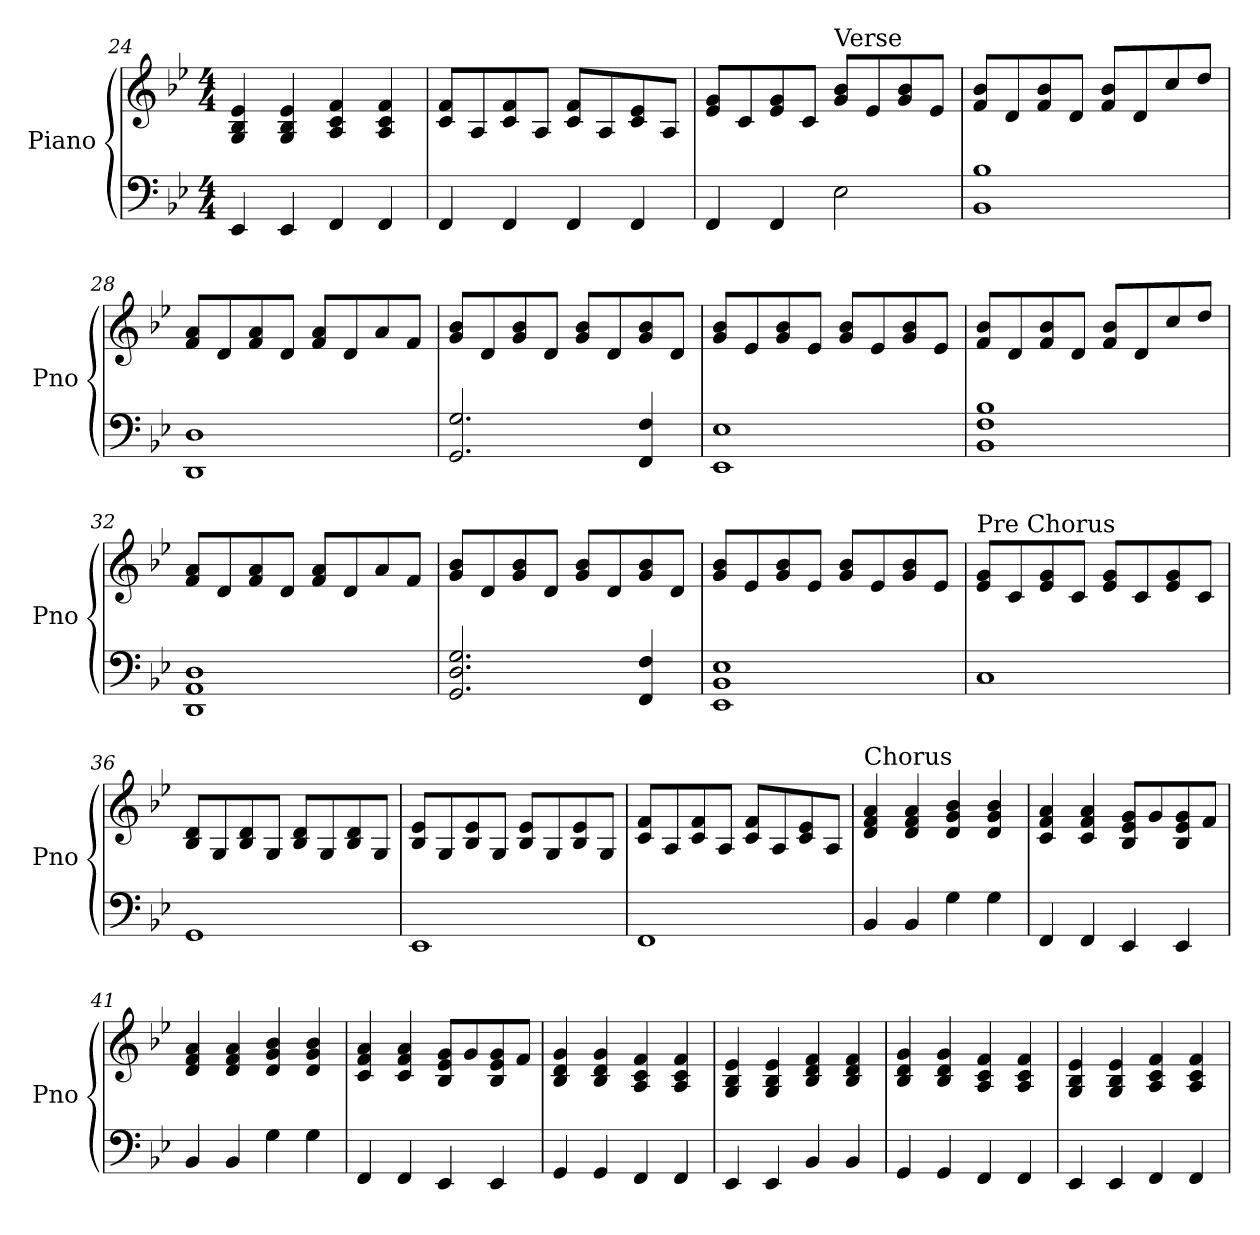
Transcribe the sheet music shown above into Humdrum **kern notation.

**kern	**kern
*part1	*part1
*staff2	*staff1
*I"Piano	*
*I'Pno	*
*clefF4	*clefG2
*k[b-e-]	*k[b-e-]
*M4/4	*M4/4
=24	=24
4EE-/	4G/ 4B-/ 4e-/
4EE-/	4G/ 4B-/ 4e-/
4FF/	4A/ 4c/ 4f/
4FF/	4A/ 4c/ 4f/
=25	=25
4FF/	8c/ 8f/L
.	8A/
4FF/	8c/ 8f/
.	8A/J
4FF/	8c/ 8f/L
.	8A/
4FF/	8c/ 8e-/
.	8A/J
!!LO:PB:g=z
=26	=26
4FF/	8e-/ 8g/L
.	8c/
4FF/	8e-/ 8g/
.	8c/J
!	!LO:TX:a:t=Verse
2E-\	8g/ 8b-/L
.	8e-/
.	8g/ 8b-/
.	8e-/J
=27	=27
1BB- 1B-	8f/ 8b-/L
.	8d/
.	8f/ 8b-/
.	8d/J
.	8f/ 8b-/L
.	8d/
.	8cc/
.	8dd/J
=28	=28
1DD 1D	8f/ 8a/L
.	8d/
.	8f/ 8a/
.	8d/J
.	8f/ 8a/L
.	8d/
.	8a/
.	8f/J
=29	=29
2.GG/ 2.G/	8g/ 8b-/L
.	8d/
.	8g/ 8b-/
.	8d/J
.	8g/ 8b-/L
.	8d/
4FF/ 4F/	8g/ 8b-/
.	8d/J
=30	=30
1EE- 1E-	8g/ 8b-/L
.	8e-/
.	8g/ 8b-/
.	8e-/J
.	8g/ 8b-/L
.	8e-/
.	8g/ 8b-/
.	8e-/J
!!LO:LB:g=z
=31	=31
1BB- 1F 1B-	8f/ 8b-/L
.	8d/
.	8f/ 8b-/
.	8d/J
.	8f/ 8b-/L
.	8d/
.	8cc/
.	8dd/J
=32	=32
1DD 1AA 1D	8f/ 8a/L
.	8d/
.	8f/ 8a/
.	8d/J
.	8f/ 8a/L
.	8d/
.	8a/
.	8f/J
=33	=33
2.GG/ 2.D/ 2.G/	8g/ 8b-/L
.	8d/
.	8g/ 8b-/
.	8d/J
.	8g/ 8b-/L
.	8d/
4FF/ 4F/	8g/ 8b-/
.	8d/J
=34	=34
1EE- 1BB- 1E-	8g/ 8b-/L
.	8e-/
.	8g/ 8b-/
.	8e-/J
.	8g/ 8b-/L
.	8e-/
.	8g/ 8b-/
.	8e-/J
=35	=35
!	!LO:TX:a:t=Pre Chorus
1C	8e-/ 8g/L
.	8c/
.	8e-/ 8g/
.	8c/J
.	8e-/ 8g/L
.	8c/
.	8e-/ 8g/
.	8c/J
!!LO:LB:g=z
=36	=36
1GG	8B-/ 8d/L
.	8G/
.	8B-/ 8d/
.	8G/J
.	8B-/ 8d/L
.	8G/
.	8B-/ 8d/
.	8G/J
=37	=37
1EE-	8B-/ 8e-/L
.	8G/
.	8B-/ 8e-/
.	8G/J
.	8B-/ 8e-/L
.	8G/
.	8B-/ 8e-/
.	8G/J
=38	=38
1FF	8c/ 8f/L
.	8A/
.	8c/ 8f/
.	8A/J
.	8c/ 8f/L
.	8A/
.	8c/ 8e-/
.	8A/J
=39	=39
!	!LO:TX:a:t=Chorus
4BB-/	4d/ 4f/ 4a/
4BB-/	4d/ 4f/ 4a/
4G\	4d/ 4g/ 4b-/
4G\	4d/ 4g/ 4b-/
!!LO:LB:g=z
=40	=40
4FF/	4c/ 4f/ 4a/
4FF/	4c/ 4f/ 4a/
4EE-/	8B-/ 8e-/ 8g/L
.	8g/
4EE-/	8B-/ 8e-/ 8g/
.	8f/J
=41	=41
4BB-/	4d/ 4f/ 4a/
4BB-/	4d/ 4f/ 4a/
4G\	4d/ 4g/ 4b-/
4G\	4d/ 4g/ 4b-/
=42	=42
4FF/	4c/ 4f/ 4a/
4FF/	4c/ 4f/ 4a/
4EE-/	8B-/ 8e-/ 8g/L
.	8g/
4EE-/	8B-/ 8e-/ 8g/
.	8f/J
=43	=43
4GG/	4B-/ 4d/ 4g/
4GG/	4B-/ 4d/ 4g/
4FF/	4A/ 4c/ 4f/
4FF/	4A/ 4c/ 4f/
=44	=44
4EE-/	4G/ 4B-/ 4e-/
4EE-/	4G/ 4B-/ 4e-/
4BB-/	4B-/ 4d/ 4f/
4BB-/	4B-/ 4d/ 4f/
=45	=45
4GG/	4B-/ 4d/ 4g/
4GG/	4B-/ 4d/ 4g/
4FF/	4A/ 4c/ 4f/
4FF/	4A/ 4c/ 4f/
!!LO:LB:g=z
=46	=46
4EE-/	4G/ 4B-/ 4e-/
4EE-/	4G/ 4B-/ 4e-/
4FF/	4A/ 4c/ 4f/
4FF/	4A/ 4c/ 4f/
=	=
*-	*-
